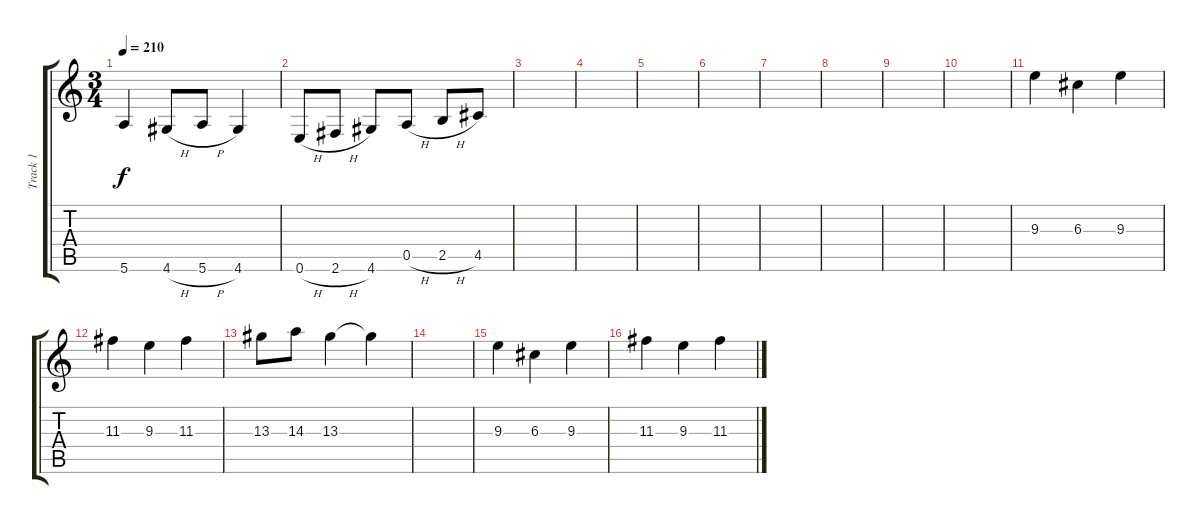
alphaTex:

\track ("Track 1" "Track 1") {instrument overdrivenguitar}
\staff {score tabs}
\tuning (E4 B3 G3 D3 A2 E2) {hide}
\ts (3 4)
\tempo 210
\clef g2
\ks c
5.6.4{dy f} 4.6{h}.8 5.6{h}.8 4.6.4 |
0.6{h}.8 2.6{h}.8 4.6.8 0.5{h}.8 2.5{h}.8 4.5.8 |
|
|
|
|
|
|
|
|
9.3.4 6.3.4 9.3.4 |
11.3.4 9.3.4 11.3.4 |
13.3.8 14.3.8 13.3.4 13.3{t}.4 |
|
9.3.4 6.3.4 9.3.4 |
11.3.4 9.3.4 11.3.4
